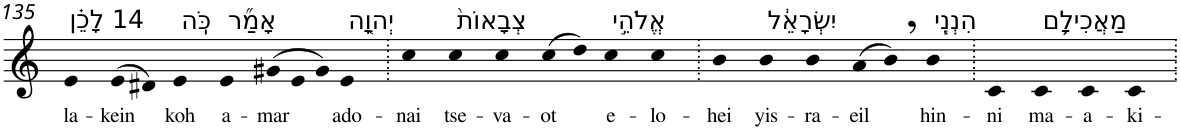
**kern	**text
*part1	*part1
*staff1	*staff1
*I"Piano	*
*I'Pno	*
!!LO:PB:g=z
*clefG2	*
*k[]	*
=135	=135
!LO:TX:a:t=14 לָכֵ֗ן	!
!	!LO:LY:b
4e	la-
!	!LO:LY:b
(>8e	-kein
8d#X)	.
!LO:TX:a:t=כֹּֽה	!
!	!LO:LY:b
4e	koh
!LO:TX:a:t=אָמַ֞ר	!
!	!LO:LY:b
4e	a-
*Xtuplet	*
!	!LO:LY:b
(>12g#X	-mar
12e	.
12g#)	.
!LO:TX:a:t=יְהוָ֤ה	!
!	!LO:LY:b
4e	ado-
=136.	=136.
!	!LO:LY:b
4cc	-nai
!LO:TX:a:t=צְבָאוֹת֙	!
!	!LO:LY:b
4cc	tse-
!	!LO:LY:b
4cc	-va-
!	!LO:LY:b
(>8cc	-ot
8dd)	.
!LO:TX:a:t=אֱלֹהֵ֣י	!
!	!LO:LY:b
4cc	e-
!	!LO:LY:b
4cc	-lo-
=137.	=137.
!	!LO:LY:b
4b	-hei
!LO:TX:a:t=יִשְׂרָאֵ֔ל	!
!	!LO:LY:b
4b	yis-
!	!LO:LY:b
4b	-ra-
!	!LO:LY:b
(>8a	-eil
8b,)	.
!LO:TX:a:t=הִנְנִ֧י	!
!	!LO:LY:b
4b	hin-
=138.	=138.
!	!LO:LY:b
4c	-ni
!LO:TX:a:t=מַאֲכִילָ֛ם	!
!	!LO:LY:b
4c	ma-
!	!LO:LY:b
4c	-a-
!	!LO:LY:b
4c	-ki-
=.	=.
*-	*-
